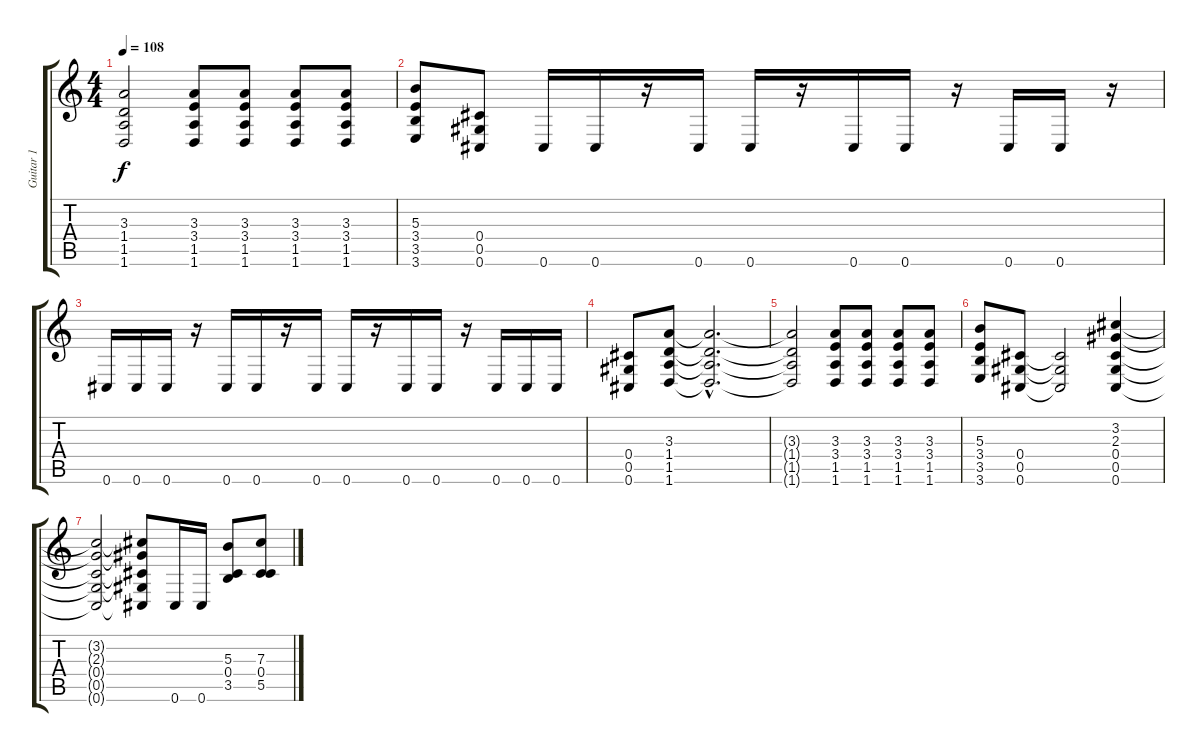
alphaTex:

\track ("Guitar 1" "Guitar 1") {instrument distortionguitar}
\staff {score tabs}
\tuning (Eb4 Bb3 Gb3 Db3 Ab2 Db2) {hide}
\ts (4 4)
\tempo 108
\clef g2
\ks c
(3.3{t} 1.4{t} 1.5{t} 1.6{t}).2{dy f} (3.3 3.4 1.5 1.6).8 (3.3 3.4 1.5 1.6).8 (3.3 3.4 1.5 1.6).8 (3.3 3.4 1.5 1.6).8 |
(5.3 3.4 3.5 3.6).8 (0.4 0.5 0.6).8 0.6.16 0.6.16 r.16 0.6.16 0.6.16 r.16 0.6.16 0.6.16 r.16 0.6.16 0.6.16 r.16 |
0.6.16 0.6.16 0.6.16 r.16 0.6.16 0.6.16 r.16 0.6.16 0.6.16 r.16 0.6.16 0.6.16 r.16 0.6.16 0.6.16 0.6.16 |
(0.4 0.5 0.6).8 (3.3 1.4 1.5 1.6).8 (3.3{hac t} 1.4{hac t} 1.5{hac t} 1.6{hac t}).2{d} |
(3.3{t} 1.4{t} 1.5{t} 1.6{t}).2 (3.3 3.4 1.5 1.6).8 (3.3 3.4 1.5 1.6).8 (3.3 3.4 1.5 1.6).8 (3.3 3.4 1.5 1.6).8 |
(5.3 3.4 3.5 3.6).8 (0.4 0.5 0.6).8 (0.4{t} 0.5{t} 0.6{t}).2 (3.2 2.3 0.4 0.5 0.6).4 |
(3.2{t} 2.3{t} 0.4{t} 0.5{t} 0.6{t}).2 (3.2{t} 2.3{t} 0.4{t} 0.5{t} 0.6{t}).8 0.6.16 0.6.16 (5.3 0.4 3.5).8 (7.3 0.4 5.5).8
